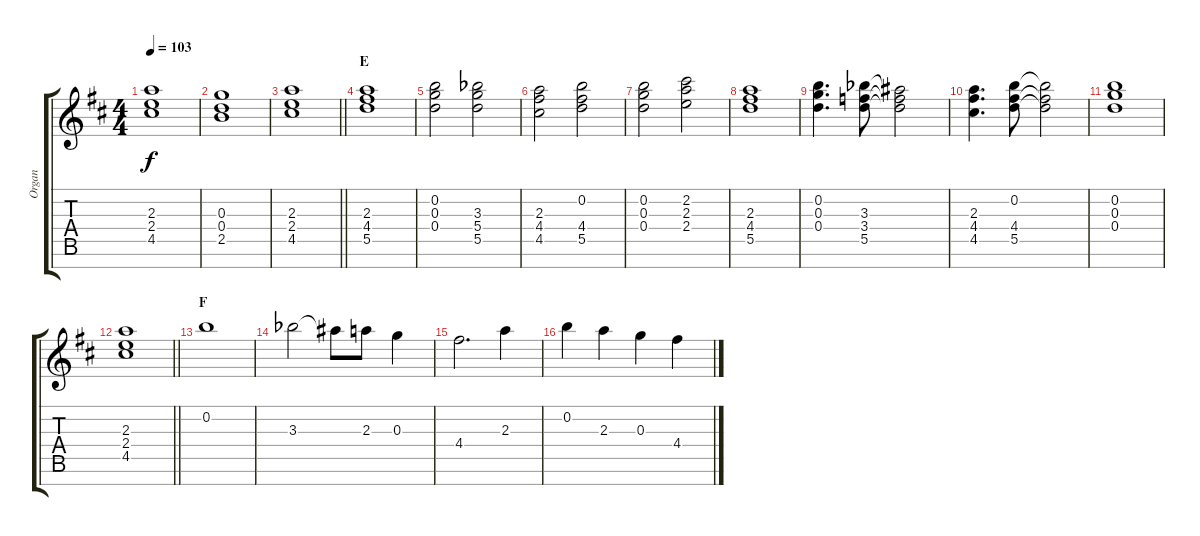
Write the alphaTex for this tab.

\track ("Organ" "Organ") {instrument rockorgan}
\staff {score tabs}
\tuning (E6 B5 G5 D5 A4 E4 B3) {hide}
\ts (4 4)
\tempo 103
\clef g2
\ks d
(2.3 2.4 4.5).1{dy f} |
(0.3 0.4 2.5).1 |
\barLineRight lightlight
(2.3 2.4 4.5).1 |
\section ("" "E")
(2.3 4.4 5.5).1 |
(0.2 0.3 0.4).2 (3.3{acc b} 5.4 5.5).2 |
(2.3 4.4 4.5).2 (0.2 4.4 5.5).2 |
(0.2 0.3 0.4).2 (2.2 2.3 2.4).2 |
(2.3 4.4 5.5).1 |
(0.2 0.3 0.4).4{d} (3.3{acc b} 3.4 5.5).8 (3.3{t} 3.4{t} 5.5{t}).2 |
(2.3 4.4 4.5).4{d} (0.2 4.4 5.5).8 (0.2{t} 4.4{t} 5.5{t}).2 |
(0.2 0.3 0.4).1 |
\barLineRight lightlight
(2.3 2.4 4.5).1 |
\section ("" "F")
0.2.1 |
3.3{acc b}.2 3.3{t}.8 2.3.8 0.3.4 |
4.4.2{d} 2.3.4 |
0.2.4 2.3.4 0.3.4 4.4.4
